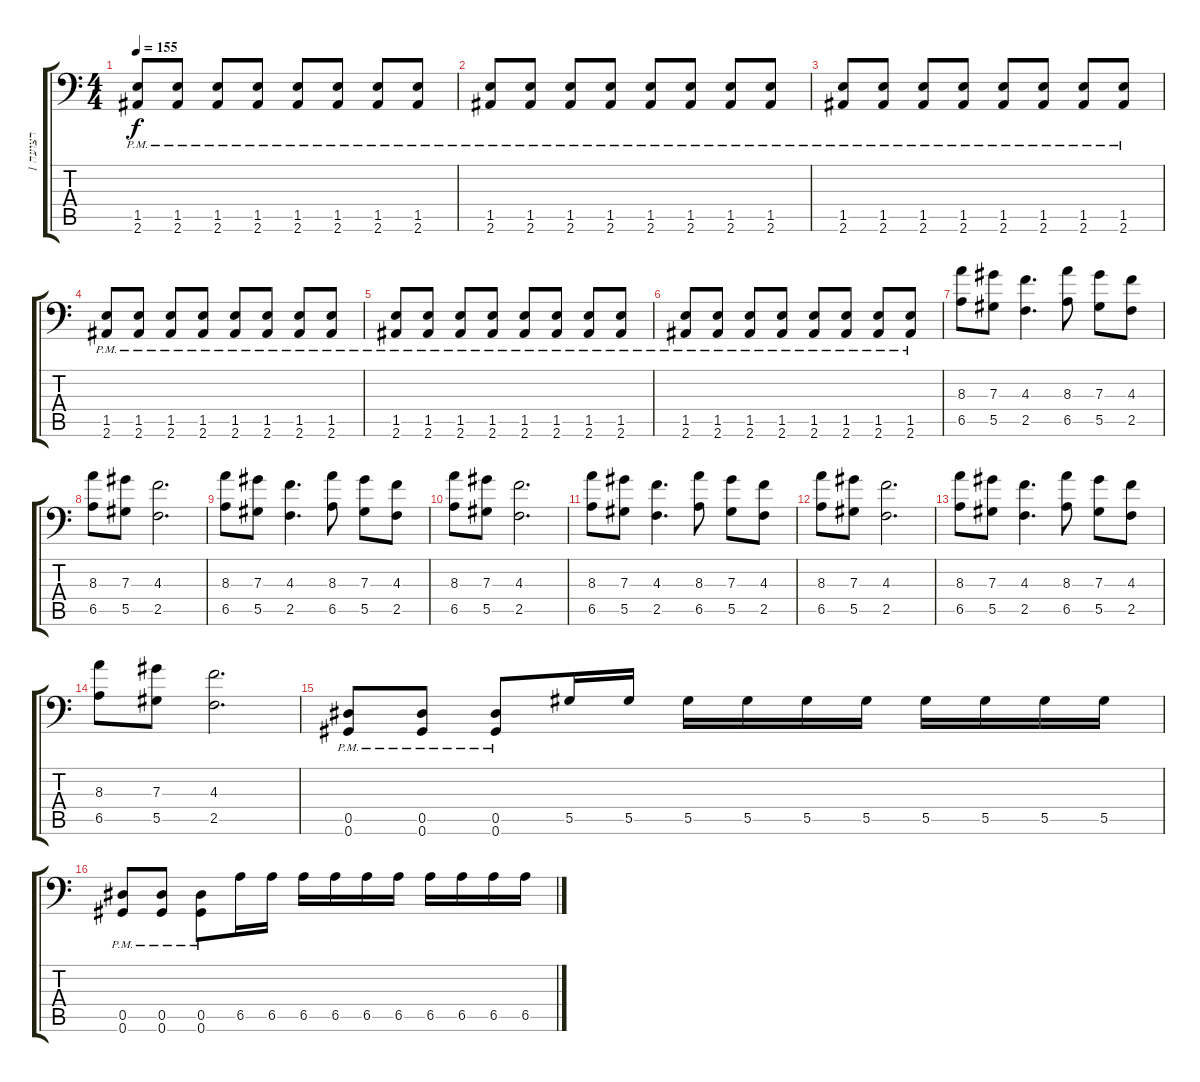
\track ("רצועה 1" "רצועה 1") {instrument distortionguitar}
\staff {score tabs}
\tuning (Bb3 F3 Db3 Ab2 Eb2 Ab1) {hide}
\ts (4 4)
\tempo 155
\clef f4
\ks c
(1.5{pm} 2.6{pm}).8{dy f} (1.5{pm} 2.6{pm}).8 (1.5{pm} 2.6{pm}).8 (1.5{pm} 2.6{pm}).8 (1.5{pm} 2.6{pm}).8 (1.5{pm} 2.6{pm}).8 (1.5{pm} 2.6{pm}).8 (1.5{pm} 2.6{pm}).8 |
(1.5{pm} 2.6{pm}).8 (1.5{pm} 2.6{pm}).8 (1.5{pm} 2.6{pm}).8 (1.5{pm} 2.6{pm}).8 (1.5{pm} 2.6{pm}).8 (1.5{pm} 2.6{pm}).8 (1.5{pm} 2.6{pm}).8 (1.5{pm} 2.6{pm}).8 |
(1.5{pm} 2.6{pm}).8 (1.5{pm} 2.6{pm}).8 (1.5{pm} 2.6{pm}).8 (1.5{pm} 2.6{pm}).8 (1.5{pm} 2.6{pm}).8 (1.5{pm} 2.6{pm}).8 (1.5{pm} 2.6{pm}).8 (1.5{pm} 2.6{pm}).8 |
(1.5{pm} 2.6{pm}).8 (1.5{pm} 2.6{pm}).8 (1.5{pm} 2.6{pm}).8 (1.5{pm} 2.6{pm}).8 (1.5{pm} 2.6{pm}).8 (1.5{pm} 2.6{pm}).8 (1.5{pm} 2.6{pm}).8 (1.5{pm} 2.6{pm}).8 |
(1.5{pm} 2.6{pm}).8 (1.5{pm} 2.6{pm}).8 (1.5{pm} 2.6{pm}).8 (1.5{pm} 2.6{pm}).8 (1.5{pm} 2.6{pm}).8 (1.5{pm} 2.6{pm}).8 (1.5{pm} 2.6{pm}).8 (1.5{pm} 2.6{pm}).8 |
(1.5{pm} 2.6{pm}).8 (1.5{pm} 2.6{pm}).8 (1.5{pm} 2.6{pm}).8 (1.5{pm} 2.6{pm}).8 (1.5{pm} 2.6{pm}).8 (1.5{pm} 2.6{pm}).8 (1.5{pm} 2.6{pm}).8 (1.5{pm} 2.6{pm}).8 |
(8.3 6.5).8 (7.3 5.5).8 (4.3 2.5).4{d} (8.3 6.5).8 (7.3 5.5).8 (4.3 2.5).8 |
(8.3 6.5).8 (7.3 5.5).8 (4.3 2.5).2{d} |
(8.3 6.5).8 (7.3 5.5).8 (4.3 2.5).4{d} (8.3 6.5).8 (7.3 5.5).8 (4.3 2.5).8 |
(8.3 6.5).8 (7.3 5.5).8 (4.3 2.5).2{d} |
(8.3 6.5).8 (7.3 5.5).8 (4.3 2.5).4{d} (8.3 6.5).8 (7.3 5.5).8 (4.3 2.5).8 |
(8.3 6.5).8 (7.3 5.5).8 (4.3 2.5).2{d} |
(8.3 6.5).8 (7.3 5.5).8 (4.3 2.5).4{d} (8.3 6.5).8 (7.3 5.5).8 (4.3 2.5).8 |
(8.3 6.5).8 (7.3 5.5).8 (4.3 2.5).2{d} |
(0.5{pm} 0.6{pm}).8 (0.5{pm} 0.6{pm}).8 (0.5{pm} 0.6{pm}).8 5.5.16 5.5.16 5.5.16 5.5.16 5.5.16 5.5.16 5.5.16 5.5.16 5.5.16 5.5.16 |
(0.5{pm} 0.6{pm}).8 (0.5{pm} 0.6{pm}).8 (0.5{pm} 0.6{pm}).8 6.5.16 6.5.16 6.5.16 6.5.16 6.5.16 6.5.16 6.5.16 6.5.16 6.5.16 6.5.16
